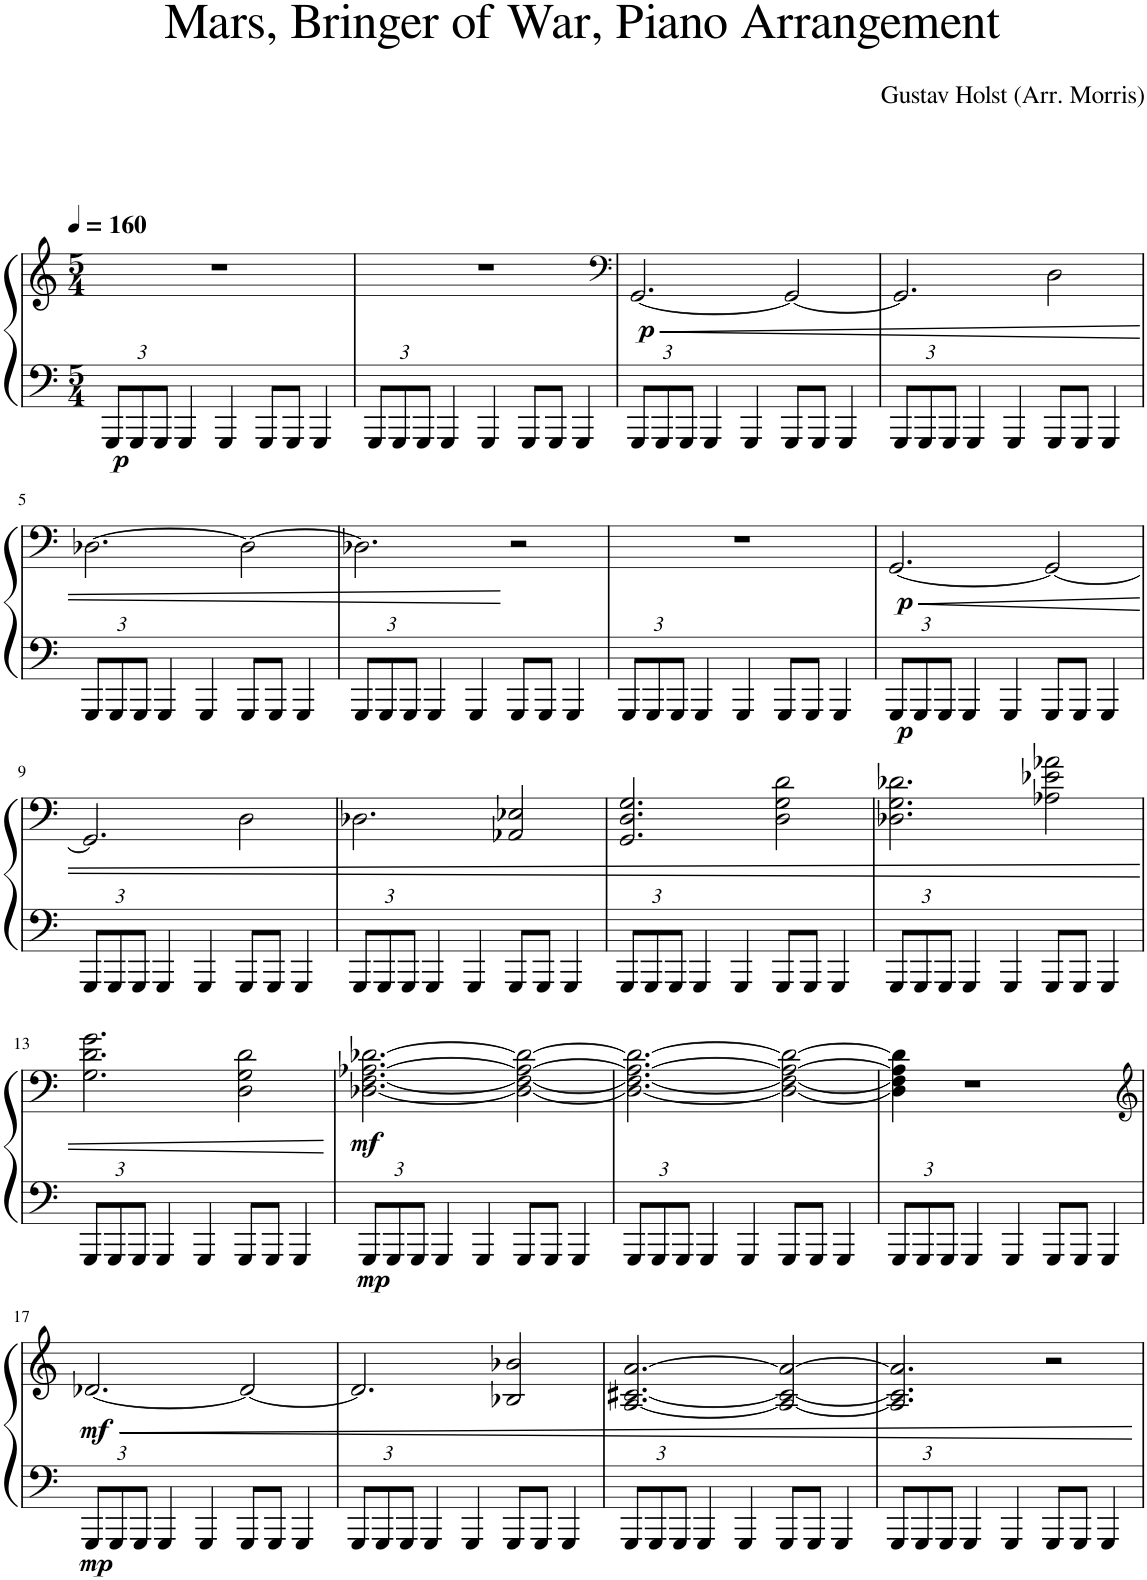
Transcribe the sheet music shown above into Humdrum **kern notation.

**kern	**kern	**dynam
*part1	*part1	*part1
*staff2	*staff1	*staff1/2
*I"Grand Piano	*	*
*I'Pno.	*	*
*clefF4	*clefG2	*
*k[]	*k[]	*
*M5/4	*M5/4	*
*MM160	*MM160	*
*Xbrackettup	*	*
=1	=1	=1
!	!	!LO:DY:b=2
12GGG/L	4%5r	p
12GGG/	.	.
12GGG/J	.	.
4GGG/	.	.
4GGG/	.	.
8GGG/L	.	.
8GGG/J	.	.
4GGG/	.	.
=2	=2	=2
12GGG/L	4%5r	.
12GGG/	.	.
12GGG/J	.	.
4GGG/	.	.
4GGG/	.	.
8GGG/L	.	.
8GGG/J	.	.
4GGG/	.	.
=3	=3	=3
*	*clefF4	*
!	!	!LO:HP:b
!	!	!LO:DY:n=1:b
12GGG/L	[2.GG/	< p
12GGG/	.	.
12GGG/J	.	.
4GGG/	.	.
4GGG/	.	.
8GGG/L	2GG/_	.
8GGG/J	.	.
4GGG/	.	.
=4	=4	=4
12GGG/L	2.GG/]	.
12GGG/	.	.
12GGG/J	.	.
4GGG/	.	.
4GGG/	.	.
8GGG/L	2D\	.
8GGG/J	.	.
4GGG/	.	.
!!LO:LB:g=z
=5	=5	=5
12GGG/L	[2.D-X\	.
12GGG/	.	.
12GGG/J	.	.
4GGG/	.	.
4GGG/	.	.
8GGG/L	2D-\_	.
8GGG/J	.	.
4GGG/	.	.
=6	=6	=6
12GGG/L	2.D-X\]	.
12GGG/	.	.
12GGG/J	.	.
4GGG/	.	.
4GGG/	.	.
8GGG/L	2r	[
8GGG/J	.	.
4GGG/	.	.
=7	=7	=7
12GGG/L	4%5r	.
12GGG/	.	.
12GGG/J	.	.
4GGG/	.	.
4GGG/	.	.
8GGG/L	.	.
8GGG/J	.	.
4GGG/	.	.
=8	=8	=8
!	!	!LO:HP:b
!	!	!LO:DY:n=1:b=2
!	!	!LO:DY:n=2:b
12GGG/L	[2.GG/	< p p
12GGG/	.	.
12GGG/J	.	.
4GGG/	.	.
4GGG/	.	.
8GGG/L	2GG/_	.
8GGG/J	.	.
4GGG/	.	.
!!LO:LB:g=z
=9	=9	=9
12GGG/L	2.GG/]	.
12GGG/	.	.
12GGG/J	.	.
4GGG/	.	.
4GGG/	.	.
8GGG/L	2D\	.
8GGG/J	.	.
4GGG/	.	.
=10	=10	=10
12GGG/L	2.D-X\	.
12GGG/	.	.
12GGG/J	.	.
4GGG/	.	.
4GGG/	.	.
8GGG/L	2AA-X/ 2E-X/	.
8GGG/J	.	.
4GGG/	.	.
=11	=11	=11
12GGG/L	2.GG/ 2.D/ 2.G/	.
12GGG/	.	.
12GGG/J	.	.
4GGG/	.	.
4GGG/	.	.
8GGG/L	2D\ 2G\ 2d\	.
8GGG/J	.	.
4GGG/	.	.
=12	=12	=12
12GGG/L	2.D-X\ 2.G\ 2.d-X\	.
12GGG/	.	.
12GGG/J	.	.
4GGG/	.	.
4GGG/	.	.
8GGG/L	2A-X\ 2e-X\ 2a-X\	.
8GGG/J	.	.
4GGG/	.	.
!!LO:LB:g=z
=13	=13	=13
12GGG/L	2.G\ 2.d\ 2.g\	.
12GGG/	.	.
12GGG/J	.	.
4GGG/	.	.
4GGG/	.	.
8GGG/L	2D\ 2G\ 2d\	.
8GGG/J	.	.
4GGG/	.	.
.	.	[
=14	=14	=14
!	!	!LO:DY:b=2
!	!	!LO:DY:n=1:b
12GGG/L	[2.D-X\ [2.F\ [2.A-X\ [2.d-X\	mp mf
12GGG/	.	.
12GGG/J	.	.
4GGG/	.	.
4GGG/	.	.
8GGG/L	2D-\_ 2F\_ 2A-\_ 2d-\_	.
8GGG/J	.	.
4GGG/	.	.
=15	=15	=15
12GGG/L	2.D-\_ 2.F\_ 2.A-\_ 2.d-\_	.
12GGG/	.	.
12GGG/J	.	.
4GGG/	.	.
4GGG/	.	.
8GGG/L	2D-\_ 2F\_ 2A-\_ 2d-\_	.
8GGG/J	.	.
4GGG/	.	.
=16	=16	=16
12GGG/L	4D-\] 4F\] 4A-\] 4d-\]	.
12GGG/	.	.
12GGG/J	.	.
4GGG/	1r	.
4GGG/	.	.
8GGG/L	.	.
8GGG/J	.	.
4GGG/	.	.
!!LO:LB:g=z
=17	=17	=17
*	*clefG2	*
!	!	!LO:HP:b
!	!	!LO:DY:n=1:b=2
!	!	!LO:DY:n=2:b
12GGG/L	[2.d-X/	< mp mf
12GGG/	.	.
12GGG/J	.	.
4GGG/	.	.
4GGG/	.	.
8GGG/L	2d-/_	.
8GGG/J	.	.
4GGG/	.	.
=18	=18	=18
12GGG/L	2.d-/]	.
12GGG/	.	.
12GGG/J	.	.
4GGG/	.	.
4GGG/	.	.
8GGG/L	2B-X/ 2b-X/	.
8GGG/J	.	.
4GGG/	.	.
=19	=19	=19
12GGG/L	[2.A/ [2.c#X/ [2.a/	.
12GGG/	.	.
12GGG/J	.	.
4GGG/	.	.
4GGG/	.	.
8GGG/L	2A/_ 2c#/_ 2a/_	.
8GGG/J	.	.
4GGG/	.	.
=20	=20	=20
12GGG/L	2.A/] 2.c#/] 2.a/]	.
12GGG/	.	.
12GGG/J	.	.
4GGG/	.	.
4GGG/	.	.
8GGG/L	2r	.
8GGG/J	.	.
4GGG/	.	.
.	.	[
=	=	=
*-	*-	*-
